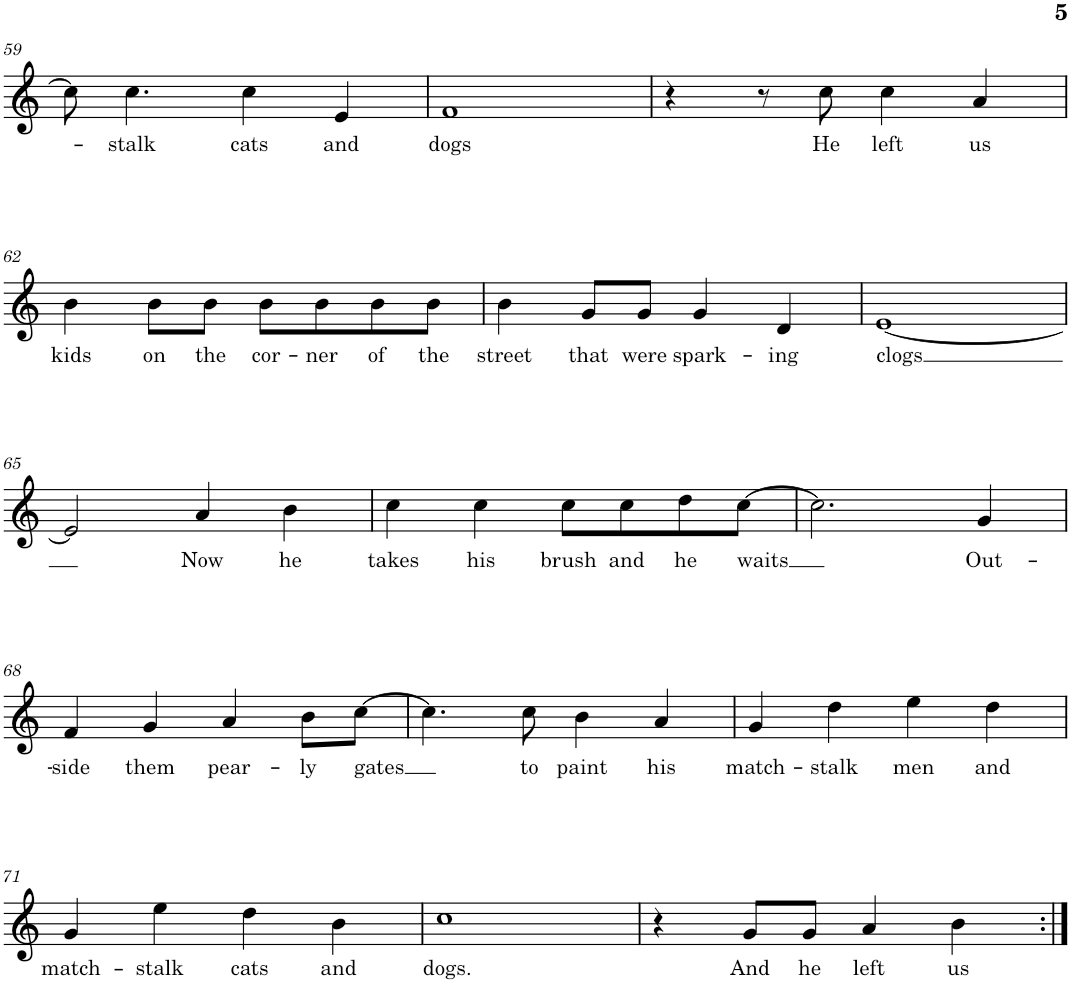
**kern	**text
*part1	*part1
*staff1	*staff1
*I"Piano	*
*I'Pno.	*
!!LO:PB:g=z
*clefG2	*
*k[]	*
*M4/4	*
=59	=59
8cc\]	.
!	!LO:LY:b
4.cc\	-stalk
!	!LO:LY:b
4cc\	cats
!	!LO:LY:b
4e/	and
=60	=60
!	!LO:LY:b
1f	dogs
=61	=61
4r	.
8r	.
!	!LO:LY:b
8cc\	He
!	!LO:LY:b
4cc\	left
!	!LO:LY:b
4a/	us
!!LO:LB:g=z
=62	=62
!	!LO:LY:b
4b\	kids
!	!LO:LY:b
8b\L	on
!	!LO:LY:b
8b\J	the
!	!LO:LY:b
8b\L	cor-
!	!LO:LY:b
8b\	-ner
!	!LO:LY:b
8b\	of
!	!LO:LY:b
8b\J	the
=63	=63
!	!LO:LY:b
4b\	street
!	!LO:LY:b
8g/L	that
!	!LO:LY:b
8g/J	were
!	!LO:LY:b
4g/	spark-
!	!LO:LY:b
4d/	-ing
=64	=64
!	!LO:LY:b
[1e	-clogs
!!LO:LB:g=z
=65	=65
2e/]	.
!	!LO:LY:b
4a/	Now
!	!LO:LY:b
4b\	he
=66	=66
!	!LO:LY:b
4cc\	takes
!	!LO:LY:b
4cc\	his
!	!LO:LY:b
8cc\L	brush
!	!LO:LY:b
8cc\	and
!	!LO:LY:b
8dd\	he
!	!LO:LY:b
[8cc\J	-waits
=67	=67
2.cc\]	.
!	!LO:LY:b
4g/	Out-
!!LO:LB:g=z
=68	=68
!	!LO:LY:b
4f/	-side
!	!LO:LY:b
4g/	them
!	!LO:LY:b
4a/	pear-
!	!LO:LY:b
8b\L	-ly
!	!LO:LY:b
[8cc\J	-gates
=69	=69
4.cc\]	.
!	!LO:LY:b
8cc\	to
!	!LO:LY:b
4b\	paint
!	!LO:LY:b
4a/	his
=70	=70
!	!LO:LY:b
4g/	match-
!	!LO:LY:b
4dd\	-stalk
!	!LO:LY:b
4ee\	men
!	!LO:LY:b
4dd\	and
!!LO:LB:g=z
=71	=71
!	!LO:LY:b
4g/	match-
!	!LO:LY:b
4ee\	-stalk
!	!LO:LY:b
4dd\	cats
!	!LO:LY:b
4b\	and
=72	=72
!	!LO:LY:b
1cc	dogs.
=73	=73
4r	.
!	!LO:LY:b
8g/L	And
!	!LO:LY:b
8g/J	he
!	!LO:LY:b
4a/	left
!	!LO:LY:b
4b\	us
=:|!	=:|!
*-	*-
